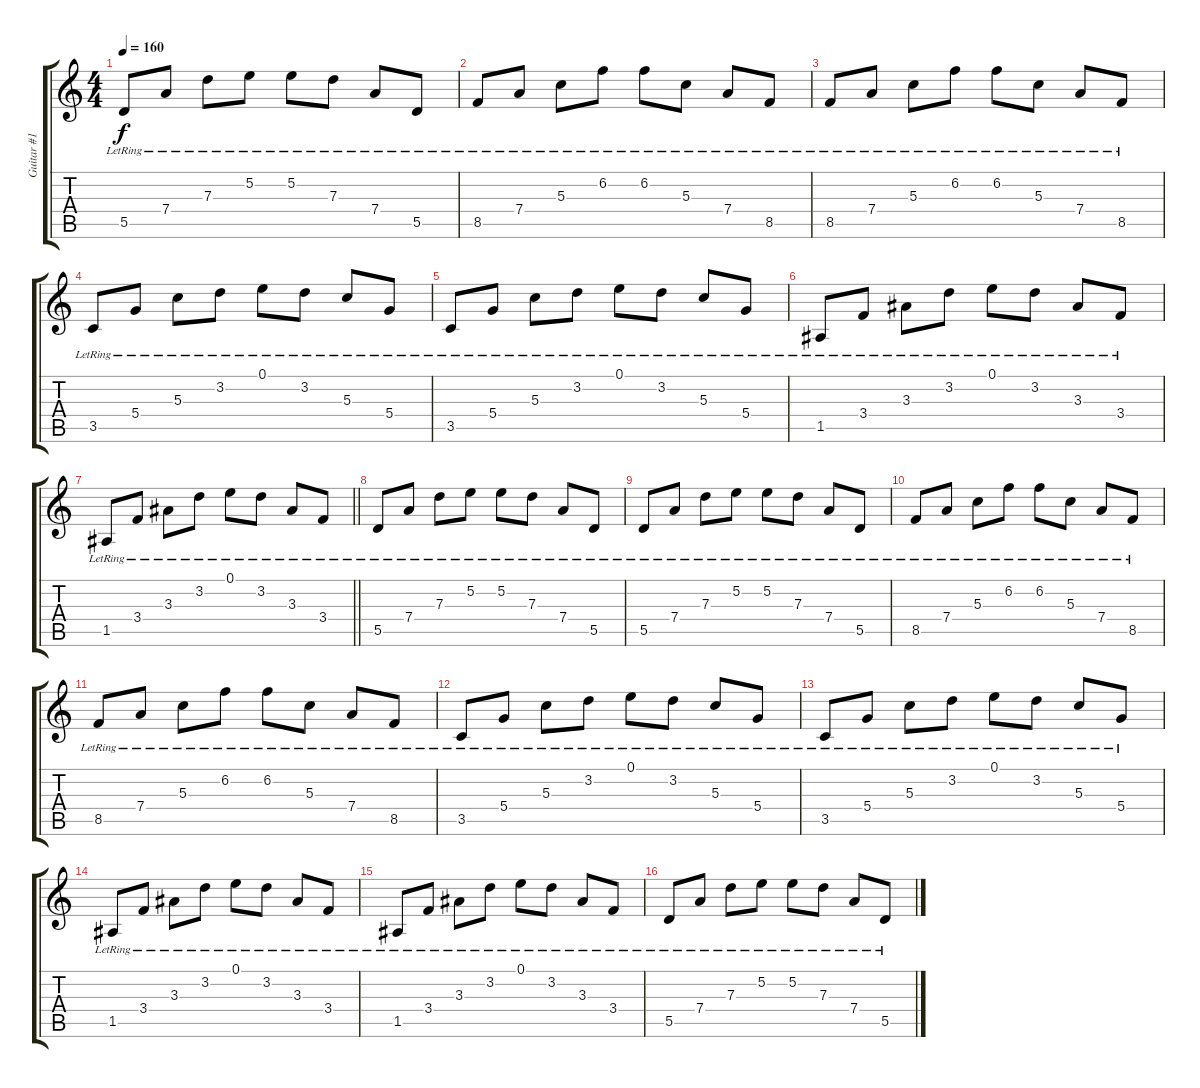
\track ("Guitar #1" "Guitar #1") {instrument distortionguitar}
\staff {score tabs}
\tuning (E4 B3 G3 D3 A2 E2) {hide}
\ts (4 4)
\tempo 160
\clef g2
\ks c
5.5{lr}.8{dy f} 7.4{lr}.8 7.3{lr}.8 5.2{lr}.8 5.2{lr}.8 7.3{lr}.8 7.4{lr}.8 5.5{lr}.8 |
8.5{lr}.8 7.4{lr}.8 5.3{lr}.8 6.2{lr}.8 6.2{lr}.8 5.3{lr}.8 7.4{lr}.8 8.5{lr}.8 |
8.5{lr}.8 7.4{lr}.8 5.3{lr}.8 6.2{lr}.8 6.2{lr}.8 5.3{lr}.8 7.4{lr}.8 8.5{lr}.8 |
3.5{lr}.8 5.4{lr}.8 5.3{lr}.8 3.2{lr}.8 0.1{lr}.8 3.2{lr}.8 5.3{lr}.8 5.4{lr}.8 |
3.5{lr}.8 5.4{lr}.8 5.3{lr}.8 3.2{lr}.8 0.1{lr}.8 3.2{lr}.8 5.3{lr}.8 5.4{lr}.8 |
1.5{lr}.8 3.4{lr}.8 3.3{lr}.8 3.2{lr}.8 0.1{lr}.8 3.2{lr}.8 3.3{lr}.8 3.4{lr}.8 |
\barLineRight lightlight
1.5{lr}.8 3.4{lr}.8 3.3{lr}.8 3.2{lr}.8 0.1{lr}.8 3.2{lr}.8 3.3{lr}.8 3.4{lr}.8 |
\section ("" "")
5.5{lr}.8 7.4{lr}.8 7.3{lr}.8 5.2{lr}.8 5.2{lr}.8 7.3{lr}.8 7.4{lr}.8 5.5{lr}.8 |
5.5{lr}.8 7.4{lr}.8 7.3{lr}.8 5.2{lr}.8 5.2{lr}.8 7.3{lr}.8 7.4{lr}.8 5.5{lr}.8 |
8.5{lr}.8 7.4{lr}.8 5.3{lr}.8 6.2{lr}.8 6.2{lr}.8 5.3{lr}.8 7.4{lr}.8 8.5{lr}.8 |
8.5{lr}.8 7.4{lr}.8 5.3{lr}.8 6.2{lr}.8 6.2{lr}.8 5.3{lr}.8 7.4{lr}.8 8.5{lr}.8 |
3.5{lr}.8 5.4{lr}.8 5.3{lr}.8 3.2{lr}.8 0.1{lr}.8 3.2{lr}.8 5.3{lr}.8 5.4{lr}.8 |
3.5{lr}.8 5.4{lr}.8 5.3{lr}.8 3.2{lr}.8 0.1{lr}.8 3.2{lr}.8 5.3{lr}.8 5.4{lr}.8 |
1.5{lr}.8 3.4{lr}.8 3.3{lr}.8 3.2{lr}.8 0.1{lr}.8 3.2{lr}.8 3.3{lr}.8 3.4{lr}.8 |
1.5{lr}.8 3.4{lr}.8 3.3{lr}.8 3.2{lr}.8 0.1{lr}.8 3.2{lr}.8 3.3{lr}.8 3.4{lr}.8 |
5.5{lr}.8 7.4{lr}.8 7.3{lr}.8 5.2{lr}.8 5.2{lr}.8 7.3{lr}.8 7.4{lr}.8 5.5{lr}.8
